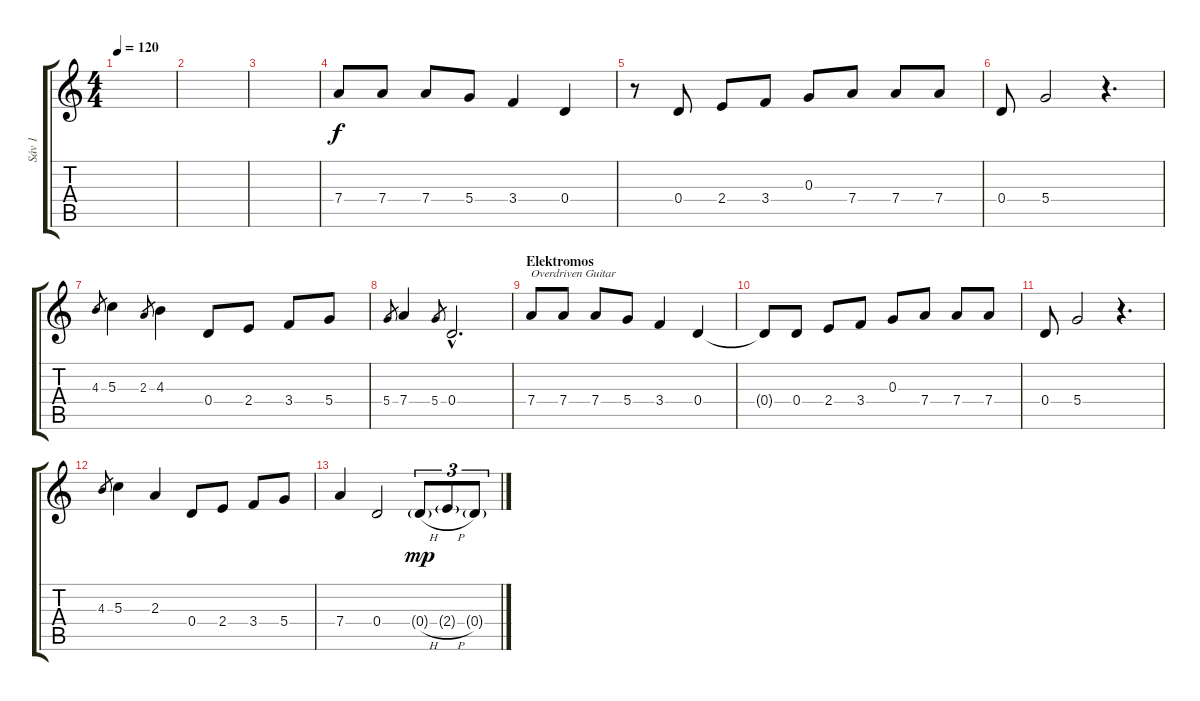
\track ("Sáv 1" "Sáv 1") {instrument acousticguitarsteel}
\staff {score tabs}
\tuning (E4 B3 G3 D3 A2 E2) {hide}
\ts (4 4)
\tempo 120
\clef g2
\ks c
|
|
|
7.4.8 7.4.8 7.4.8 5.4.8 3.4.4 0.4.4 |
r.8 0.4.8 2.4.8 3.4.8 0.3.8 7.4.8 7.4.8 7.4.8 |
0.4.8 5.4.2 r.4{d} |
4.3.8{gr} 5.3.4 2.3.8{gr} 4.3.4 0.4.8 2.4.8 3.4.8 5.4.8 |
5.4.8{gr} 7.4.4 5.4.8{gr} 0.4{hac}.2{d} |
\section ("" "Elektromos")
7.4.8{txt "Overdriven Guitar" instrument overdrivenguitar} 7.4.8 7.4.8 5.4.8 3.4.4 0.4.4 |
0.4{t}.8 0.4.8 2.4.8 3.4.8 0.3.8 7.4.8 7.4.8 7.4.8 |
0.4.8 5.4.2 r.4{d} |
4.3.8{gr} 5.3.4 2.3.4 0.4.8 2.4.8 3.4.8 5.4.8 |
7.4.4 0.4.2 0.4{h g}.8{tu (3 2) dy mp} 2.4{h g}.8{tu (3 2)} 0.4{g}.8{tu (3 2)}
